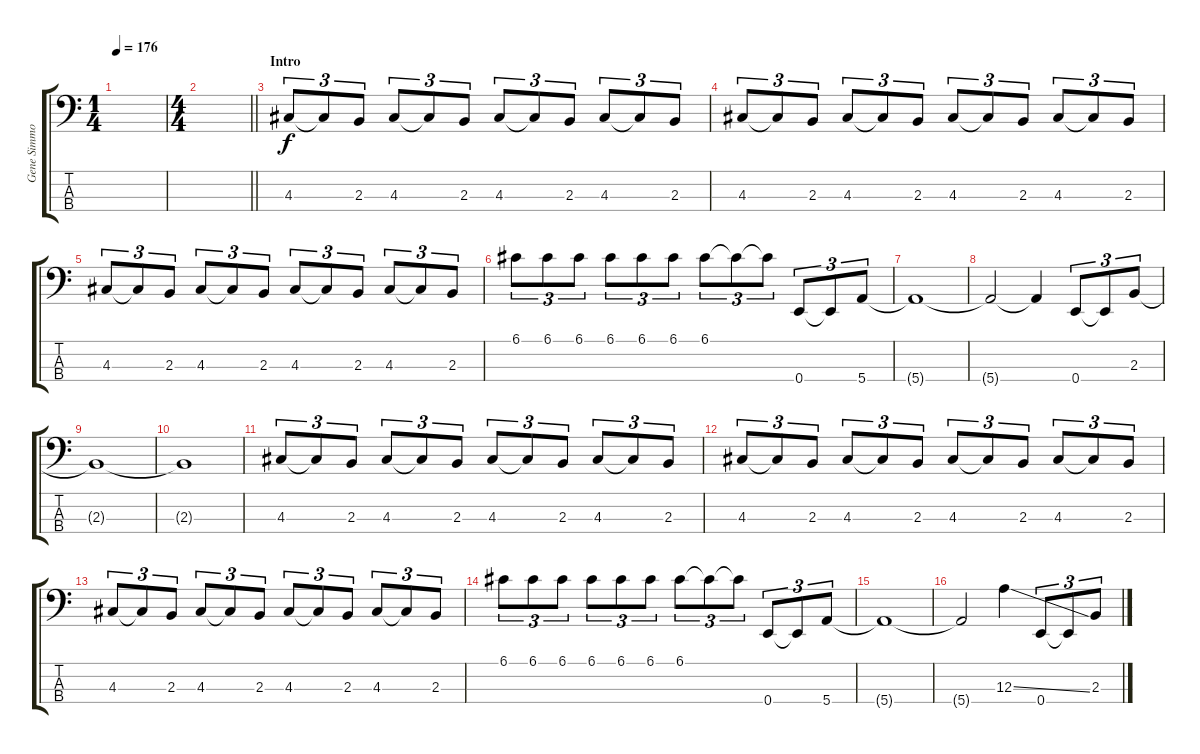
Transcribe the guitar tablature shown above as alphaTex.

\track ("Gene Simmons" "Gene Simmo") {instrument electricbasspick}
\staff {score tabs}
\tuning (G2 D2 A1 E1) {hide}
\ts (1 4)
\tempo 176
\clef f4
\ks c
|
\ts (4 4)
\barLineRight lightlight
|
\section ("" "Intro")
4.3.8{tu (3 2)} 4.3{t}.8{tu (3 2)} 2.3.8{tu (3 2)} 4.3.8{tu (3 2)} 4.3{t}.8{tu (3 2)} 2.3.8{tu (3 2)} 4.3.8{tu (3 2)} 4.3{t}.8{tu (3 2)} 2.3.8{tu (3 2)} 4.3.8{tu (3 2)} 4.3{t}.8{tu (3 2)} 2.3.8{tu (3 2)} |
4.3.8{tu (3 2)} 4.3{t}.8{tu (3 2)} 2.3.8{tu (3 2)} 4.3.8{tu (3 2)} 4.3{t}.8{tu (3 2)} 2.3.8{tu (3 2)} 4.3.8{tu (3 2)} 4.3{t}.8{tu (3 2)} 2.3.8{tu (3 2)} 4.3.8{tu (3 2)} 4.3{t}.8{tu (3 2)} 2.3.8{tu (3 2)} |
4.3.8{tu (3 2)} 4.3{t}.8{tu (3 2)} 2.3.8{tu (3 2)} 4.3.8{tu (3 2)} 4.3{t}.8{tu (3 2)} 2.3.8{tu (3 2)} 4.3.8{tu (3 2)} 4.3{t}.8{tu (3 2)} 2.3.8{tu (3 2)} 4.3.8{tu (3 2)} 4.3{t}.8{tu (3 2)} 2.3.8{tu (3 2)} |
6.1.8{tu (3 2)} 6.1.8{tu (3 2)} 6.1.8{tu (3 2)} 6.1.8{tu (3 2)} 6.1.8{tu (3 2)} 6.1.8{tu (3 2)} 6.1.8{tu (3 2)} 6.1{t}.8{tu (3 2)} 6.1{t}.8{tu (3 2)} 0.4.8{tu (3 2)} 0.4{t}.8{tu (3 2)} 5.4.8{tu (3 2)} |
5.4{t}.1 |
5.4{t}.2 5.4{t}.4 0.4.8{tu (3 2)} 0.4{t}.8{tu (3 2)} 2.3.8{tu (3 2)} |
2.3{t}.1 |
2.3{t}.1 |
4.3.8{tu (3 2)} 4.3{t}.8{tu (3 2)} 2.3.8{tu (3 2)} 4.3.8{tu (3 2)} 4.3{t}.8{tu (3 2)} 2.3.8{tu (3 2)} 4.3.8{tu (3 2)} 4.3{t}.8{tu (3 2)} 2.3.8{tu (3 2)} 4.3.8{tu (3 2)} 4.3{t}.8{tu (3 2)} 2.3.8{tu (3 2)} |
4.3.8{tu (3 2)} 4.3{t}.8{tu (3 2)} 2.3.8{tu (3 2)} 4.3.8{tu (3 2)} 4.3{t}.8{tu (3 2)} 2.3.8{tu (3 2)} 4.3.8{tu (3 2)} 4.3{t}.8{tu (3 2)} 2.3.8{tu (3 2)} 4.3.8{tu (3 2)} 4.3{t}.8{tu (3 2)} 2.3.8{tu (3 2)} |
4.3.8{tu (3 2)} 4.3{t}.8{tu (3 2)} 2.3.8{tu (3 2)} 4.3.8{tu (3 2)} 4.3{t}.8{tu (3 2)} 2.3.8{tu (3 2)} 4.3.8{tu (3 2)} 4.3{t}.8{tu (3 2)} 2.3.8{tu (3 2)} 4.3.8{tu (3 2)} 4.3{t}.8{tu (3 2)} 2.3.8{tu (3 2)} |
6.1.8{tu (3 2)} 6.1.8{tu (3 2)} 6.1.8{tu (3 2)} 6.1.8{tu (3 2)} 6.1.8{tu (3 2)} 6.1.8{tu (3 2)} 6.1.8{tu (3 2)} 6.1{t}.8{tu (3 2)} 6.1{t}.8{tu (3 2)} 0.4.8{tu (3 2)} 0.4{t}.8{tu (3 2)} 5.4.8{tu (3 2)} |
5.4{t}.1 |
5.4{t}.2 12.3{ss}.4 0.4.8{tu (3 2)} 0.4{t}.8{tu (3 2)} 2.3.8{tu (3 2)}
